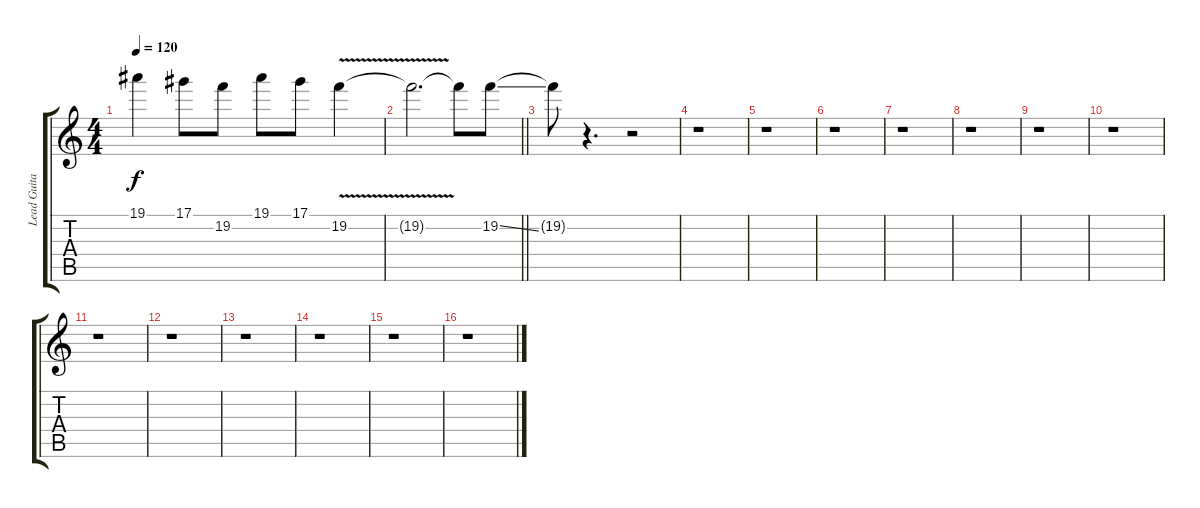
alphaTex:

\track ("Lead Guitar" "Lead Guita") {instrument overdrivenguitar}
\staff {score tabs}
\tuning (Eb4 Bb3 Gb3 Db3 Ab2 Eb2) {hide}
\ts (4 4)
\tempo 120
\clef g2
\ks c
19.1{t}.4{dy f} 17.1.8 19.2.8 19.1.8 17.1.8 19.2{v}.4 |
\barLineRight lightlight
19.2{t}.2{d} 19.2{t}.8 19.2{ss}.8 |
19.2{t}.8 r.4{d} r.2 |
r.1 |
r.1 |
r.1 |
r.1 |
r.1 |
r.1 |
r.1 |
r.1 |
r.1 |
r.1 |
r.1 |
r.1 |
r.1
